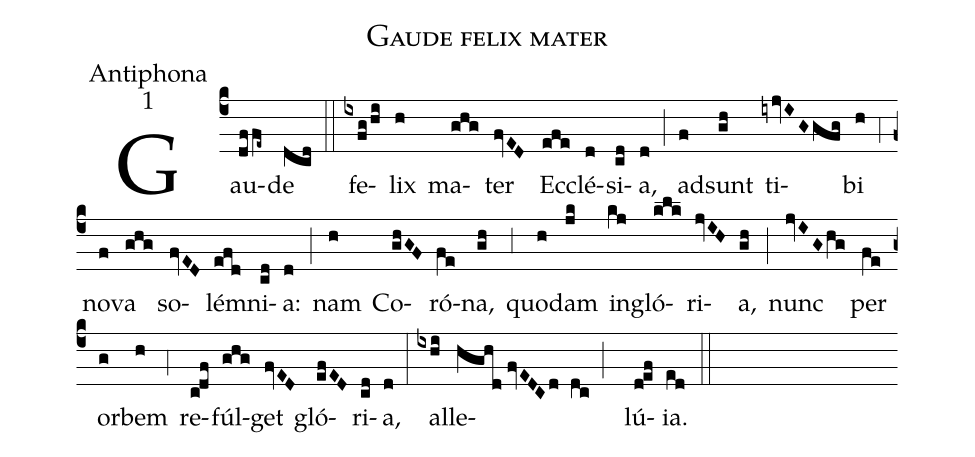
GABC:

name:Gaude felix mater;
office-part:Antiphona;
mode:1;
%%
(c4) Gau(dffe~)de(dcd) (::)
fe(ixfg/hi)lix(h) ma(ghg)ter(fvED) Ec(efe)clé(d)si(cd)a,(d) (;) ad(f)sunt(gh) ti(iyjvIGgfg)bi(h) (,4) no(f)va(ghg) so(fvED)lém(efd)ni(cd)a:(d) (;) nam(h) Co(ghGF)ró(fe)na,(gh) (,3) quo(h)dam(jk) in(kj)gló(klk)ri(jvIH)a,(gh) (;) nunc(jvIG/hg) per(fe) or(g)bem(h) (,4) re(c!df)fúl(ghg)get(fvED) gló(efED)ri(cd)a,(d) (:)
al(ixhi)le(hghd//fvEDCd dc)(;)()lú(d!ef)ia.(ed) (::)
